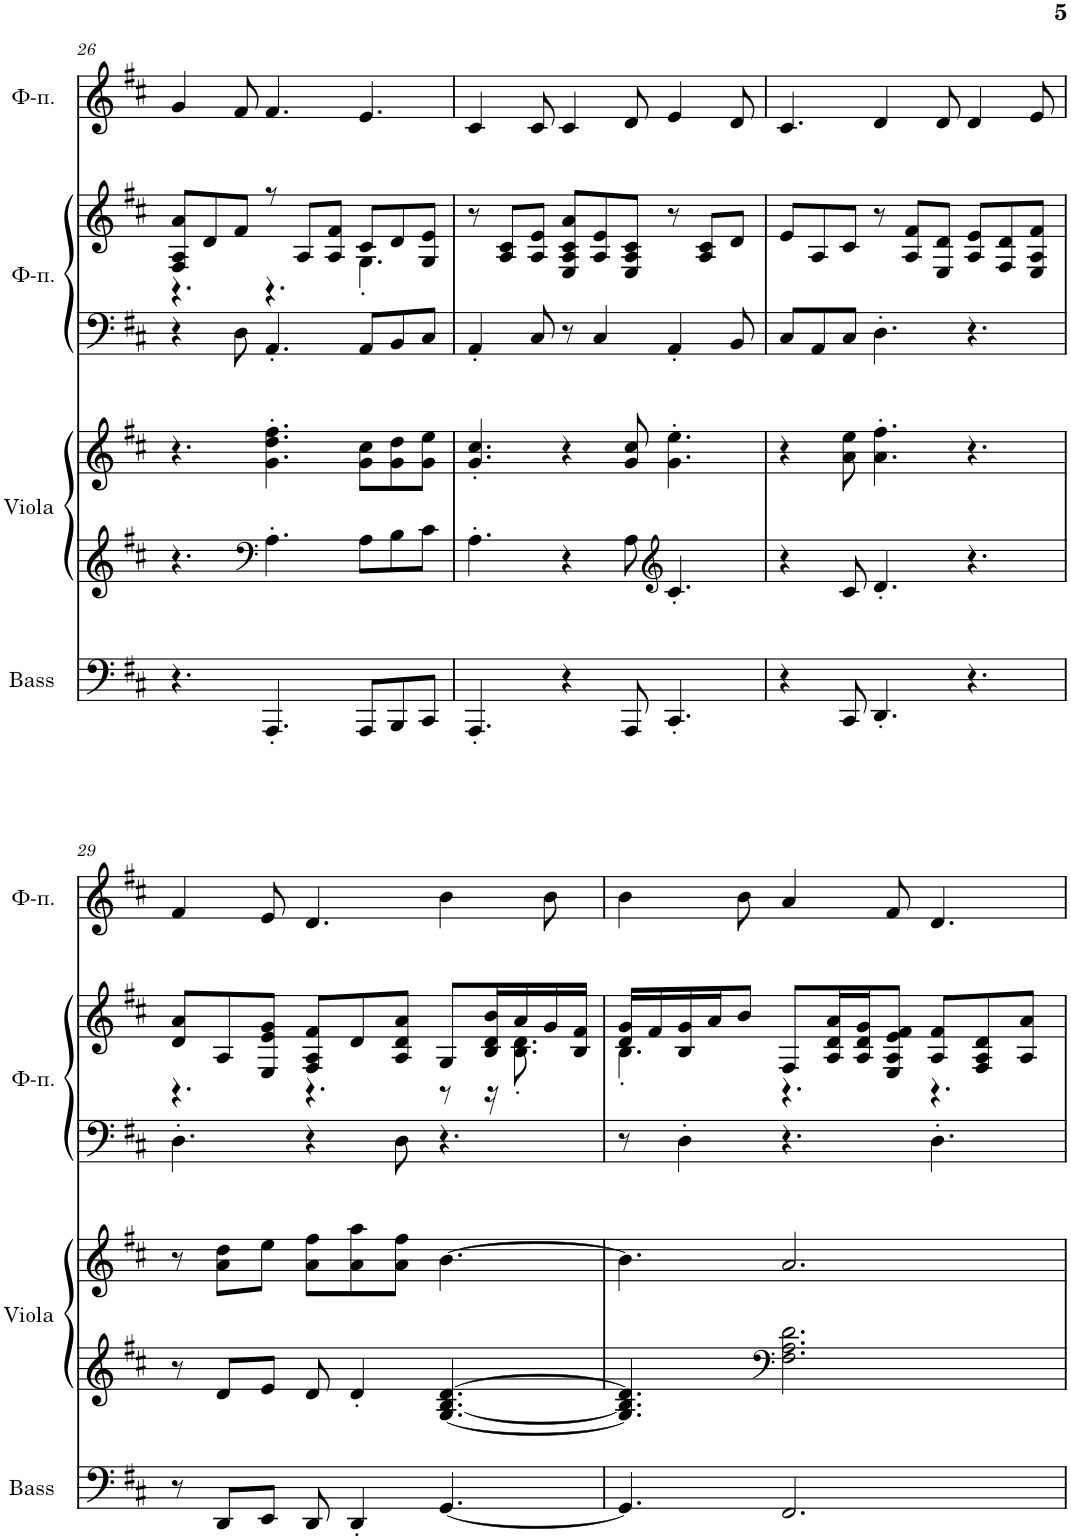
**kern	**kern	**kern	**kern	**kern	**kern
*part4	*part3	*part3	*part2	*part2	*part1
*staff6	*staff5	*staff4	*staff3	*staff2	*staff1
*I", Bass	*I"Violas1	*	*I"Фортепиано, Pialo R	*	*I"Фортепиано, Solo
*I'Bass	*I'Viola	*	*	*	*
!!LO:PB:g=z
*clefF4	*clefG2	*clefG2	*clefF4	*clefG2	*clefG2
*k[f#c#]	*k[f#c#]	*k[f#c#]	*k[f#c#]	*k[f#c#]	*k[f#c#]
*M9/8	*M9/8	*M9/8	*M9/8	*M9/8	*M9/8
=26	=26	=26	=26	=26	=26
*	*	*	*	*^	*
4.r	4.r	4.r	4r	8F#/ 8A/ 8a/L	4.r	4g/
.	.	.	.	8d/	.	.
.	.	.	8D\	8f#/J	.	8f#/
*	*clefF4	*	*	*	*	*
4.AAA'/	4.A'\	4.g\' 4.dd\' 4.ff#\'	4.AA'/	8r	4.r	4.f#/
.	.	.	.	8A/L	.	.
.	.	.	.	8A/ 8f#/J	.	.
8AAA/L	8A\L	8g\ 8cc#\L	8AA/L	8c#/L	4.G'\	4.e/
8BBB/	8B\	8g\ 8dd\	8BB/	8d/	.	.
8CC#/J	8c#\J	8g\ 8ee\J	8C#/J	8G/ 8e/J	.	.
*	*	*	*	*v	*v	*
=27	=27	=27	=27	=27	=27
4.AAA'/	4.A'\	4.g/' 4.cc#/'	4AA'/	8r	4c#/
.	.	.	.	8A/ 8c#/L	.
.	.	.	8C#/	8A/ 8e/J	8c#/
4r	4r	4r	8r	8E/ 8A/ 8c#/ 8a/L	4c#/
.	.	.	4C#/	8A/ 8e/	.
8AAA/	8A\	8g/ 8cc#/	.	8E/ 8A/ 8c#/J	8d/
*	*clefG2	*	*	*	*
4.CC#'/	4.c#'/	4.g\' 4.ee\'	4AA'/	8r	4e/
.	.	.	.	8A/ 8c#/L	.
.	.	.	8BB/	8d/J	8d/
=28	=28	=28	=28	=28	=28
4r	4r	4r	8C#/L	8e/L	4.c#/
.	.	.	8AA/	8A/	.
8CC#/	8c#/	8a\ 8ee\	8C#/J	8c#/J	.
4.DD'/	4.d'/	4.a\' 4.ff#\'	4.D'\	8r	4d/
.	.	.	.	8A/ 8f#/L	.
.	.	.	.	8E/ 8d/J	8d/
4.r	4.r	4.r	4.r	8A/ 8e/L	4d/
.	.	.	.	8F#/ 8d/	.
.	.	.	.	8E/ 8A/ 8f#/J	8e/
!!LO:LB:g=z
=29	=29	=29	=29	=29	=29
*	*	*	*	*^	*
8r	8r	8r	4.D'\	8d/ 8a/L	4.r	4f#/
8DD/L	8d/L	8a\ 8dd\L	.	8A/	.	.
8EE/J	8e/J	8ee\J	.	8E/ 8e/ 8g/J	.	8e/
8DD/	8d/	8a\ 8ff#\L	4r	8F#/ 8A/ 8f#/L	4.r	4.d/
4DD'/	4d'/	8a\ 8aa\	.	8d/	.	.
.	.	8a\ 8ff#\J	8D\	8A/ 8d/ 8a/J	.	.
[4.GG/	[4.G/ [4.B/ [4.d/	[4.b\	4.r	8G/L	8r	4b\
.	.	.	.	16B/ 16d/ 16b/L	16r	.
.	.	.	.	16a/	8.B\' 8.d\'	.
.	.	.	.	16g/	.	8b\
.	.	.	.	16B/ 16f#/JJ	.	.
=30	=30	=30	=30	=30	=30	=30
4.GG/]	4.G/] 4.B/] 4.d/]	4.b\]	8r	16d/ 16g/LL	4.B'\	4b\
.	.	.	.	16f#/	.	.
.	.	.	4D'\	16B/ 16g/	.	.
.	.	.	.	16a/J	.	.
.	.	.	.	8b/J	.	8b\
*	*clefF4	*	*	*	*	*
2.FF#/	2.F#\ 2.A\ 2.d\	2.a/	4.r	8F#/L	4.r	4a/
.	.	.	.	16A/ 16d/ 16a/L	.	.
.	.	.	.	16A/ 16d/ 16g/J	.	.
.	.	.	.	8E/ 8A/ 8e/ 8f#/J	.	8f#/
.	.	.	4.D'\	8A/ 8f#/L	4.r	4.d/
.	.	.	.	8F#/ 8A/ 8d/	.	.
.	.	.	.	8A/ 8a/J	.	.
*	*	*	*	*v	*v	*
=	=	=	=	=	=
*-	*-	*-	*-	*-	*-
